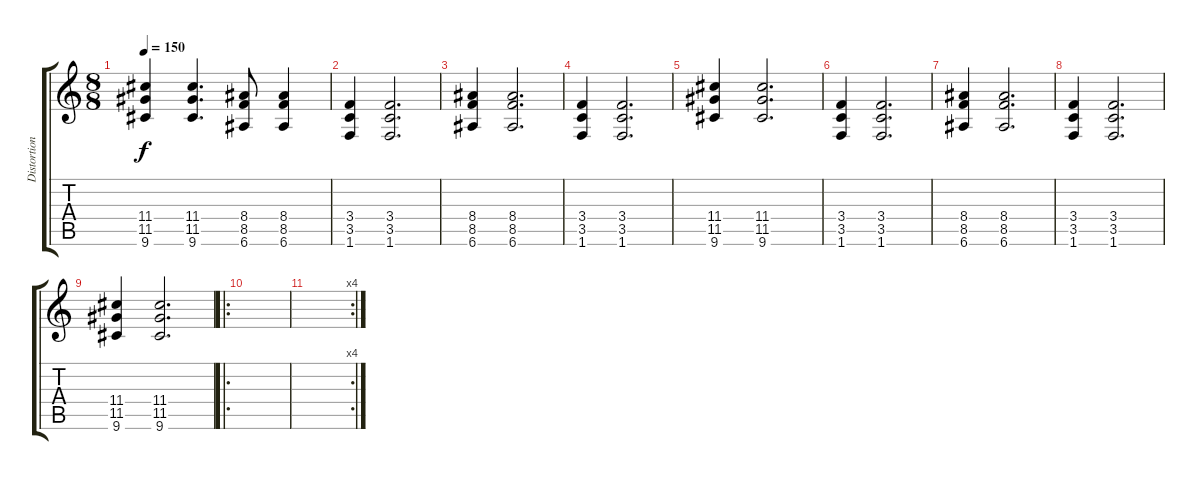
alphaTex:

\track ("Distortion" "Distortion") {instrument overdrivenguitar}
\staff {score tabs}
\tuning (E4 B3 G3 D3 A2 E2) {hide}
\ts (8 8)
\tempo 150
\clef g2
\ks c
(11.4 11.5 9.6).4{dy f} (11.4 11.5 9.6).4{d} (8.4 8.5 6.6).8 (8.4 8.5 6.6).4 |
(3.4 3.5 1.6).4 (3.4 3.5 1.6).2{d} |
(8.4 8.5 6.6).4 (8.4 8.5 6.6).2{d} |
(3.4 3.5 1.6).4 (3.4 3.5 1.6).2{d} |
(11.4 11.5 9.6).4 (11.4 11.5 9.6).2{d} |
(3.4 3.5 1.6).4 (3.4 3.5 1.6).2{d} |
(8.4 8.5 6.6).4 (8.4 8.5 6.6).2{d} |
(3.4 3.5 1.6).4 (3.4 3.5 1.6).2{d} |
(11.4 11.5 9.6).4 (11.4 11.5 9.6).2{d} |
\ro
|
\rc 4
